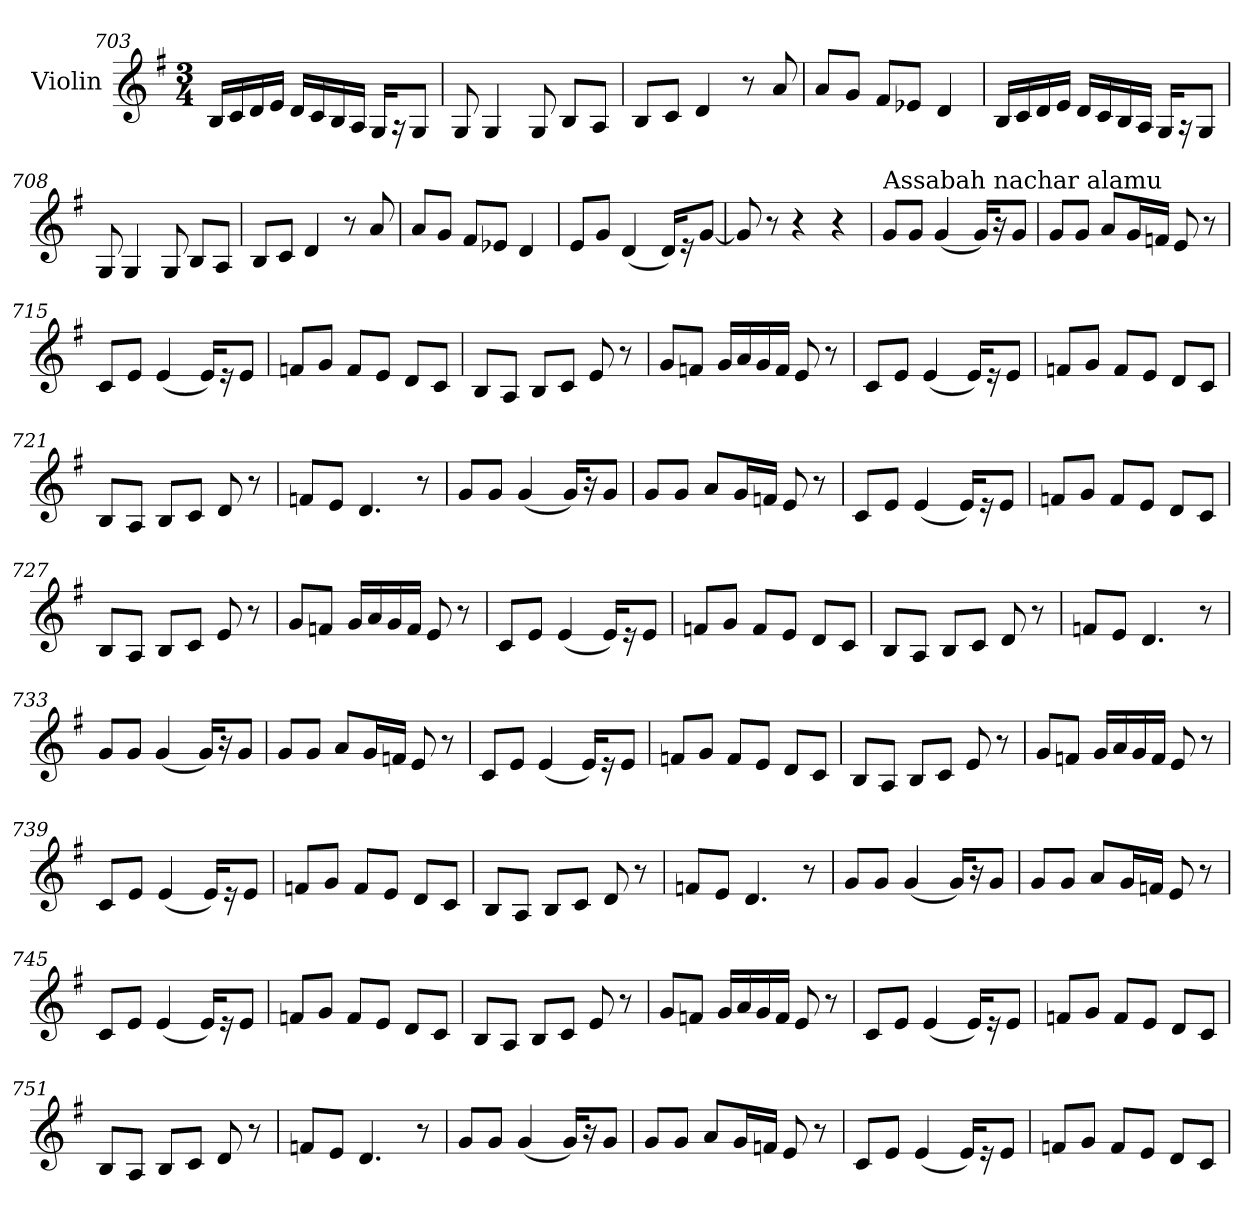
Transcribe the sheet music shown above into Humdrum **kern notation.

**kern
*part1
*staff1
*I"Violin
!!LO:LB:g=z
*clefG2
*k[f#]
*G:
*M3/4
=703
16B/LL
16c/
16d/
16e/JJ
16d/LL
16c/
16B/
16A/JJ
16G/KL
16r
8G/J
=704
8G/
4G/
8G/
8B/L
8A/J
=705
8B/L
8c/J
4d/
8r
8a/
=706
8a/L
8g/J
8f#/L
8e-X/J
4d/
!!LO:LB:g=z
=707
16B/LL
16c/
16d/
16e/JJ
16d/LL
16c/
16B/
16A/JJ
16G/KL
16r
8G/J
=708
8G/
4G/
8G/
8B/L
8A/J
=709
8B/L
8c/J
4d/
8r
8a/
=710
8a/L
8g/J
8f#/L
8e-X/J
4d/
=711
8e/L
8g/J
(<4d/
16d/KL)
16r
[8g/J
!!LO:LB:g=z
=712
8g/]
8r
4r
4r
=713
!LO:TX:a:t=Assabah nachar alamu
8g/L
8g/J
(<4g/
16g/KL)
16r
8g/J
=714
8g/L
8g/J
8a/L
16g/L
16fn/JJ
8e/
8r
=715
8c/L
8e/J
(<4e/
16e/KL)
16r
8e/J
=716
8fn/L
8g/J
8f/L
8e/J
8d/L
8c/J
!!LO:LB:g=z
=717
8B/L
8A/J
8B/L
8c/J
8e/
8r
=718
8g/L
8fn/J
16g/LL
16a/
16g/
16f/JJ
8e/
8r
=719
8c/L
8e/J
(<4e/
16e/KL)
16r
8e/J
=720
8fn/L
8g/J
8f/L
8e/J
8d/L
8c/J
=721
8B/L
8A/J
8B/L
8c/J
8d/
8r
!!LO:LB:g=z
=722
8fn/L
8e/J
4.d/
8r
=723
8g/L
8g/J
(<4g/
16g/KL)
16r
8g/J
=724
8g/L
8g/J
8a/L
16g/L
16fn/JJ
8e/
8r
=725
8c/L
8e/J
(<4e/
16e/KL)
16r
8e/J
=726
8fn/L
8g/J
8f/L
8e/J
8d/L
8c/J
!!LO:PB:g=z
=727
8B/L
8A/J
8B/L
8c/J
8e/
8r
=728
8g/L
8fn/J
16g/LL
16a/
16g/
16f/JJ
8e/
8r
=729
8c/L
8e/J
(<4e/
16e/KL)
16r
8e/J
=730
8fn/L
8g/J
8f/L
8e/J
8d/L
8c/J
=731
8B/L
8A/J
8B/L
8c/J
8d/
8r
!!LO:LB:g=z
=732
8fn/L
8e/J
4.d/
8r
=733
8g/L
8g/J
(<4g/
16g/KL)
16r
8g/J
=734
8g/L
8g/J
8a/L
16g/L
16fn/JJ
8e/
8r
=735
8c/L
8e/J
(<4e/
16e/KL)
16r
8e/J
=736
8fn/L
8g/J
8f/L
8e/J
8d/L
8c/J
!!LO:LB:g=z
=737
8B/L
8A/J
8B/L
8c/J
8e/
8r
=738
8g/L
8fn/J
16g/LL
16a/
16g/
16f/JJ
8e/
8r
=739
8c/L
8e/J
(<4e/
16e/KL)
16r
8e/J
=740
8fn/L
8g/J
8f/L
8e/J
8d/L
8c/J
=741
8B/L
8A/J
8B/L
8c/J
8d/
8r
!!LO:LB:g=z
=742
8fn/L
8e/J
4.d/
8r
=743
8g/L
8g/J
(<4g/
16g/KL)
16r
8g/J
=744
8g/L
8g/J
8a/L
16g/L
16fn/JJ
8e/
8r
=745
8c/L
8e/J
(<4e/
16e/KL)
16r
8e/J
=746
8fn/L
8g/J
8f/L
8e/J
8d/L
8c/J
!!LO:LB:g=z
=747
8B/L
8A/J
8B/L
8c/J
8e/
8r
=748
8g/L
8fn/J
16g/LL
16a/
16g/
16f/JJ
8e/
8r
=749
8c/L
8e/J
(<4e/
16e/KL)
16r
8e/J
=750
8fn/L
8g/J
8f/L
8e/J
8d/L
8c/J
=751
8B/L
8A/J
8B/L
8c/J
8d/
8r
!!LO:LB:g=z
=752
8fn/L
8e/J
4.d/
8r
=753
8g/L
8g/J
(<4g/
16g/KL)
16r
8g/J
=754
8g/L
8g/J
8a/L
16g/L
16fn/JJ
8e/
8r
=755
8c/L
8e/J
(<4e/
16e/KL)
16r
8e/J
=756
8fn/L
8g/J
8f/L
8e/J
8d/L
8c/J
=
*-
